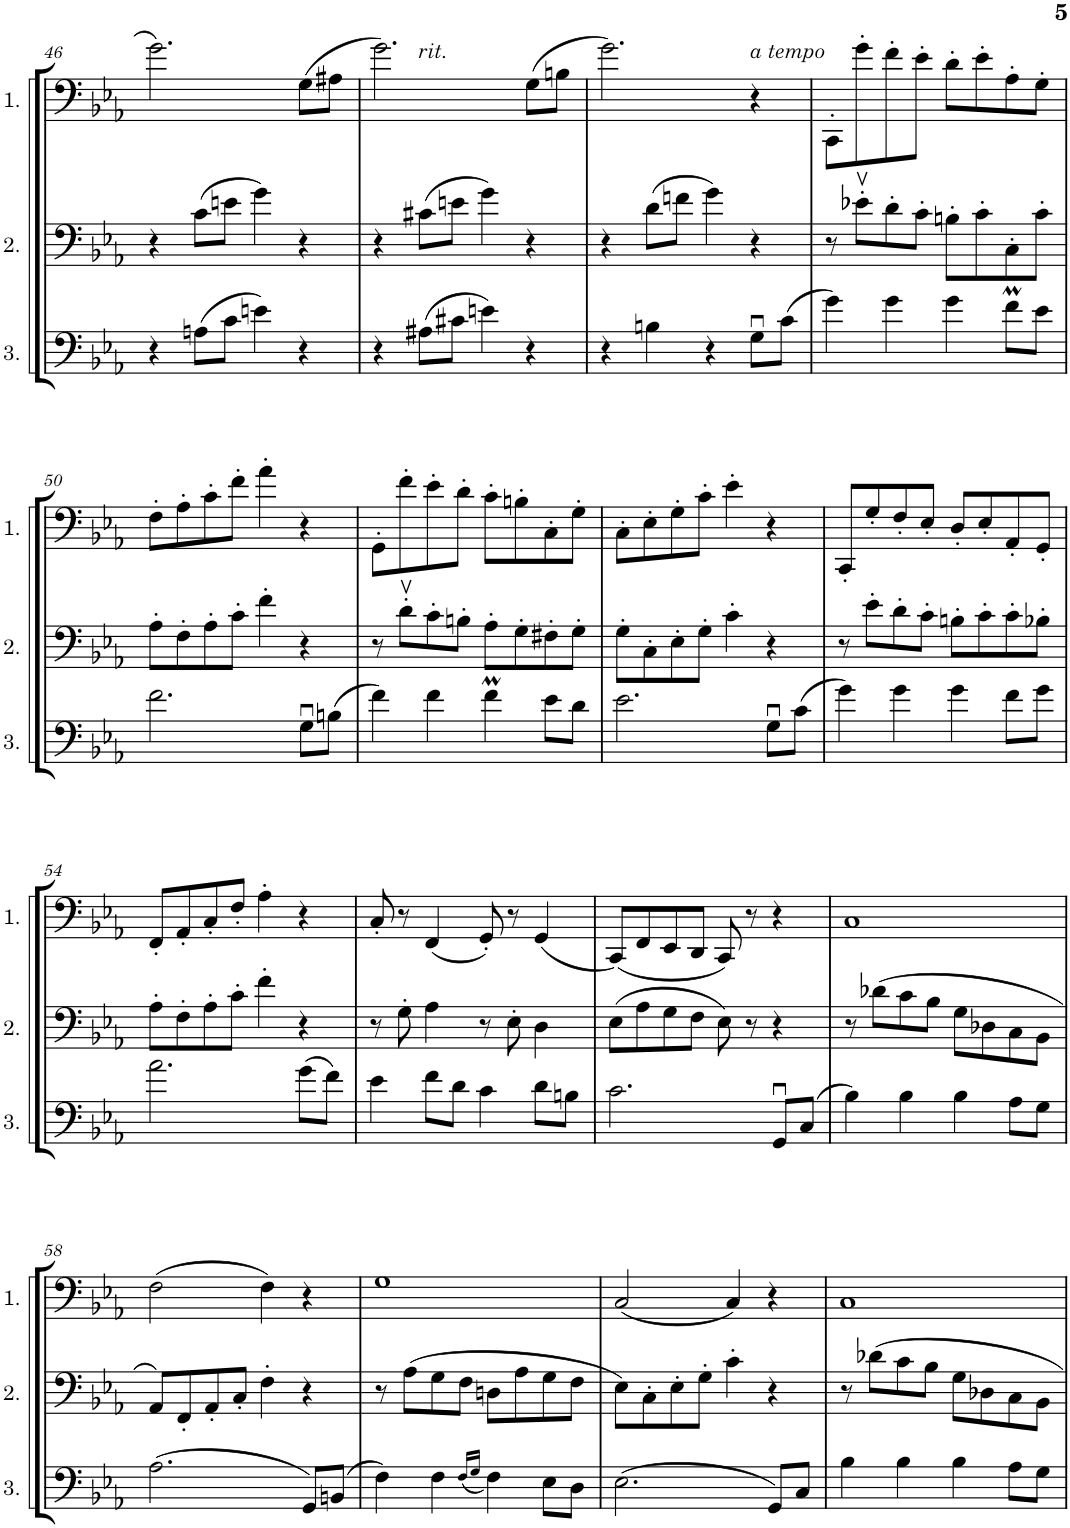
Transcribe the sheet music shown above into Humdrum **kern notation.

**kern	**kern	**kern
*part3	*part2	*part1
*staff3	*staff2	*staff1
*I"Cello 3	*I"Cello 2	*I"Cello 1
!!LO:PB:g=z
*clefF4	*clefF4	*clefF4
*k[b-e-a-]	*k[b-e-a-]	*k[b-e-a-]
*M4/4	*M4/4	*M4/4
*met(c)	*met(c)	*met(c)
=46	=46	=46
4r	4r	2.g\
(8An\L	(8c\L	.
8c\J	8en\J	.
4en\)	4g\)	.
4r	4r	(8G\L
.	.	8A#X\J
=47	=47	=47
*	*	*^
4r	4r	2.g\)	4ryy
!	!	!	!LO:TX:a:i:t=rit.
(8A#X\L	(8c#X\L	.	2.ryy
8c#X\J	8en\J	.	.
4en\)	4g\)	.	.
4r	4r	(8G\L	.
.	.	8Bn\J	.
*	*	*v	*v
=48	=48	=48
4r	4r	2.g\)
4Bn\	(8d\L	.
.	8fn\J	.
4r	4g\)	.
!	!	!LO:TX:a:i:t=a tempo
8Gu\L	4r	4r
(8c\J	.	.
=49	=49	=49
4g\)	8r	8CC'\L
.	8e-Xv'\L	8g'\
4g\	8d'\	8f'\
.	8c'\J	8e-'\J
4g\	8Bn'\L	8d'\L
.	8c'\	8e-'\
8fM\L	8C'\	8A-'\
8e-\J	8c'\J	8G'\J
!!LO:LB:g=z
=50	=50	=50
2.f\	8A-'\L	8F'\L
.	8F'\	8A-'\
.	8A-'\	8c'\
.	8c'\J	8f'\J
.	4f'\	4a-'\
8Gu\L	4r	4r
(8Bn\J	.	.
=51	=51	=51
4f\)	8r	8GG'\L
.	8dv'\L	8f'\
4f\	8c'\	8e-'\
.	8Bn'\J	8d'\J
4fM\	8A-'\L	8c'\L
.	8G'\	8Bn'\
8e-\L	8F#X'\	8C'\
8d\J	8G'\J	8G'\J
=52	=52	=52
2.e-\	8G'\L	8C'\L
.	8C'\	8E-'\
.	8E-'\	8G'\
.	8G'\J	8c'\J
.	4c'\	4e-'\
8Gu\L	4r	4r
(8c\J	.	.
=53	=53	=53
4g\)	8r	8CC'/L
.	8e-'\L	8G'/
4g\	8d'\	8F'/
.	8c'\J	8E-'/J
4g\	8Bn'\L	8D'/L
.	8c'\	8E-'/
8f\L	8c'\	8AA-'/
8g\J	8B-X'\J	8GG'/J
!!LO:LB:g=z
=54	=54	=54
2.a-\	8A-'\L	8FF'/L
.	8F'\	8AA-'/
.	8A-'\	8C'/
.	8c'\J	8F'/J
.	4f'\	4A-'\
(8g\L	4r	4r
8f\J)	.	.
=55	=55	=55
4e-\	8r	8C'/
.	8G'\	8r
8f\L	4A-\	(4FF/
8d\J	.	.
4c\	8r	8GG'/)
.	8E-'\	8r
8d\L	4D\	(4GG/
8Bn\J	.	.
=56	=56	=56
2.c\	(8E-\L	(8CC/L)
.	8A-\	8FF/
.	8G\	8EE-/
.	8F\J	8DD/J
.	8E-\)	8CC/)
.	8r	8r
8GGu/L	4r	4r
(8C/J	.	.
=57	=57	=57
4B-\)	8r	1C
.	(8d-X\L	.
4B-\	8c\	.
.	8B-\J	.
4B-\	8G\L	.
.	8D-X\	.
8A-\L	8C\	.
8G\J	8BB-\J	.
!!LO:LB:g=z
=58	=58	=58
(2.A-\	8AA-/L)	(2F\
.	8FF'/	.
.	8AA-'/	.
.	8C'/J	.
.	4F'\	4F\)
8GG/L)	4r	4r
(8BBn/J	.	.
=59	=59	=59
4F\)	8r	1G
.	(8A-\L	.
4F\	8G\	.
.	8F\J	.
(16qF/LL	.	.
16qG/JJ	.	.
4F\)	8Dn\L	.
.	8A-\	.
8E-\L	8G\	.
8D\J	8F\J	.
=60	=60	=60
(2.E-\	8E-\L)	(2C/
.	8C'\	.
.	8E-'\	.
.	8G'\J	.
.	4c'\	4C/)
8GG/L)	4r	4r
8C/J	.	.
=61	=61	=61
4B-\	8r	1C
.	8d-X\L	.
4B-\	8c\	.
.	8B-\J	.
4B-\	8G\L	.
.	8D-X\	.
8A-\L	8C\	.
8G\J	8BB-\J	.
=	=	=
*-	*-	*-
